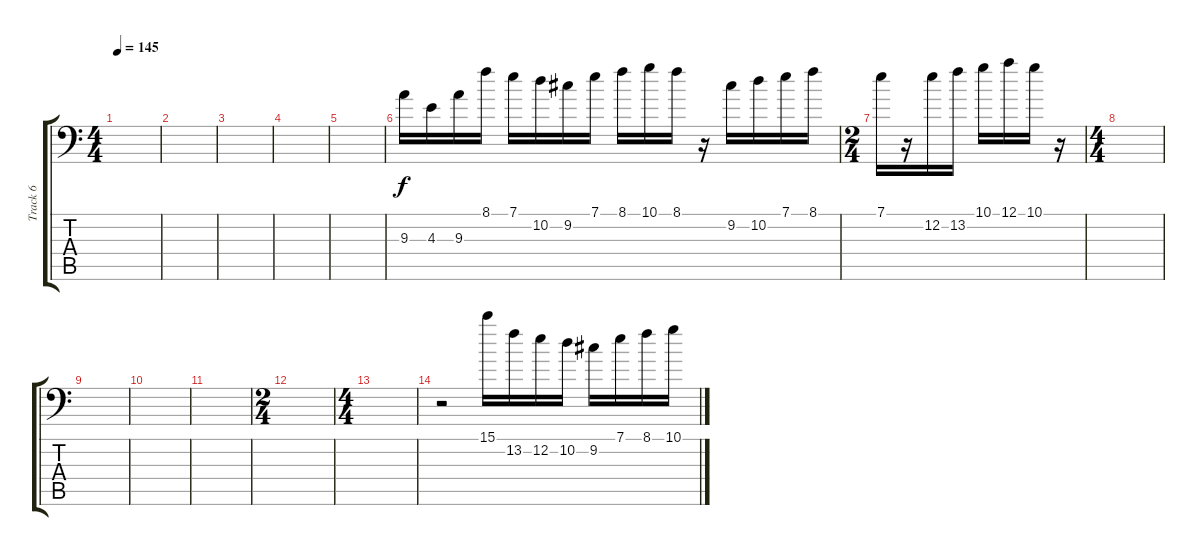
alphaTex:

\track ("Track 6" "Track 6") {instrument distortionguitar}
\staff {score tabs}
\tuning (A3 E3 C3 G2 D2 G1) {hide}
\ts (4 4)
\tempo 145
\clef f4
\ks c
|
|
|
|
|
9.3.16 4.3.16 9.3.16 8.1.16 7.1.16 10.2.16 9.2.16 7.1.16 8.1.16 10.1.16 8.1.16 r.16 9.2.16 10.2.16 7.1.16 8.1.16 |
\ts (2 4)
7.1.16 r.16 12.2.16 13.2.16 10.1.16 12.1.16 10.1.16 r.16 |
\ts (4 4)
|
|
|
|
\ts (2 4)
|
\ts (4 4)
|
r.2 15.1.16 13.2.16 12.2.16 10.2.16 9.2.16 7.1.16 8.1.16 10.1.16
